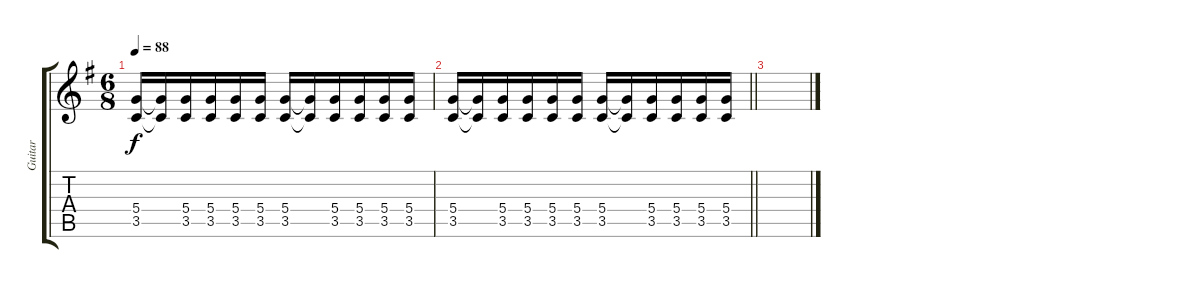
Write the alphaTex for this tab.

\track ("Guitar" "Guitar") {instrument distortionguitar}
\staff {score tabs}
\tuning (E4 B3 G3 D3 A2 E2) {hide}
\ts (6 8)
\tempo 88
\clef g2
\ks eminor
(5.4 3.5).16{dy f} (5.4{t} 3.5{t}).16 (5.4 3.5).16 (5.4 3.5).16 (5.4 3.5).16 (5.4 3.5).16 (5.4 3.5).16 (5.4{t} 3.5{t}).16 (5.4 3.5).16 (5.4 3.5).16 (5.4 3.5).16 (5.4 3.5).16 |
\barLineRight lightlight
(5.4 3.5).16 (5.4{t} 3.5{t}).16 (5.4 3.5).16 (5.4 3.5).16 (5.4 3.5).16 (5.4 3.5).16 (5.4 3.5).16 (5.4{t} 3.5{t}).16 (5.4 3.5).16 (5.4 3.5).16 (5.4 3.5).16 (5.4 3.5).16 |
\section ("" "")
